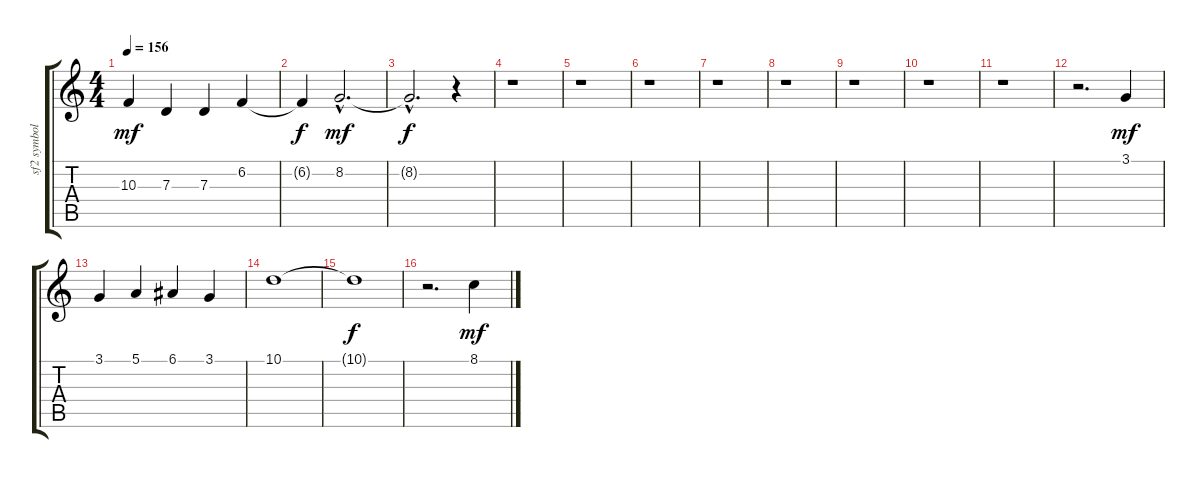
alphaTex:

\track ("sf2 symbol" "sf2 symbol") {instrument piccolo}
\staff {score tabs}
\tuning (E4 B3 G3 D3 A2 E2) {hide}
\ts (4 4)
\tempo 156
\clef g2
\ks c
10.3.4{dy mf} 7.3.4 7.3.4 6.2.4 |
6.2{t}.4{dy f} 8.2{hac}.2{d dy mf} |
8.2{hac t}.2{d dy f} r.4 |
r.1 |
r.1 |
r.1 |
r.1 |
r.1 |
r.1 |
r.1 |
r.1 |
r.2{d} 3.1.4{dy mf} |
3.1.4 5.1.4 6.1.4 3.1.4 |
10.1.1 |
10.1{t}.1{dy f} |
r.2{d} 8.1.4{dy mf}
